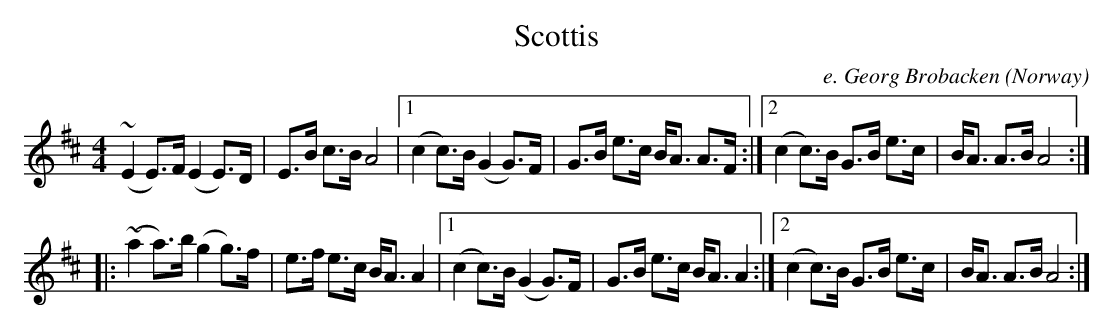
X:1
T:Scottis
C:e. Georg Brobacken
M:4/4
O:Norway
K:A mixolydian
(~E2 E)>F (E2 E)>D|E>B c>B A4|1\
 (c2 c)>B (G2 G)>F|G>B e>c B<A A>F :|2\
 (c2 c)>B G>B e>c|B<A A>B A4 :|
 |:\
(~a2 a)>b (g2 g)>f|e>f e>c B<A A2 |1\
 (c2 c)>B (G2 G)>F|G>B e>c B<A A2 :|2\
 (c2 c)>B G>B e>c|B<A A>B A4 :|
